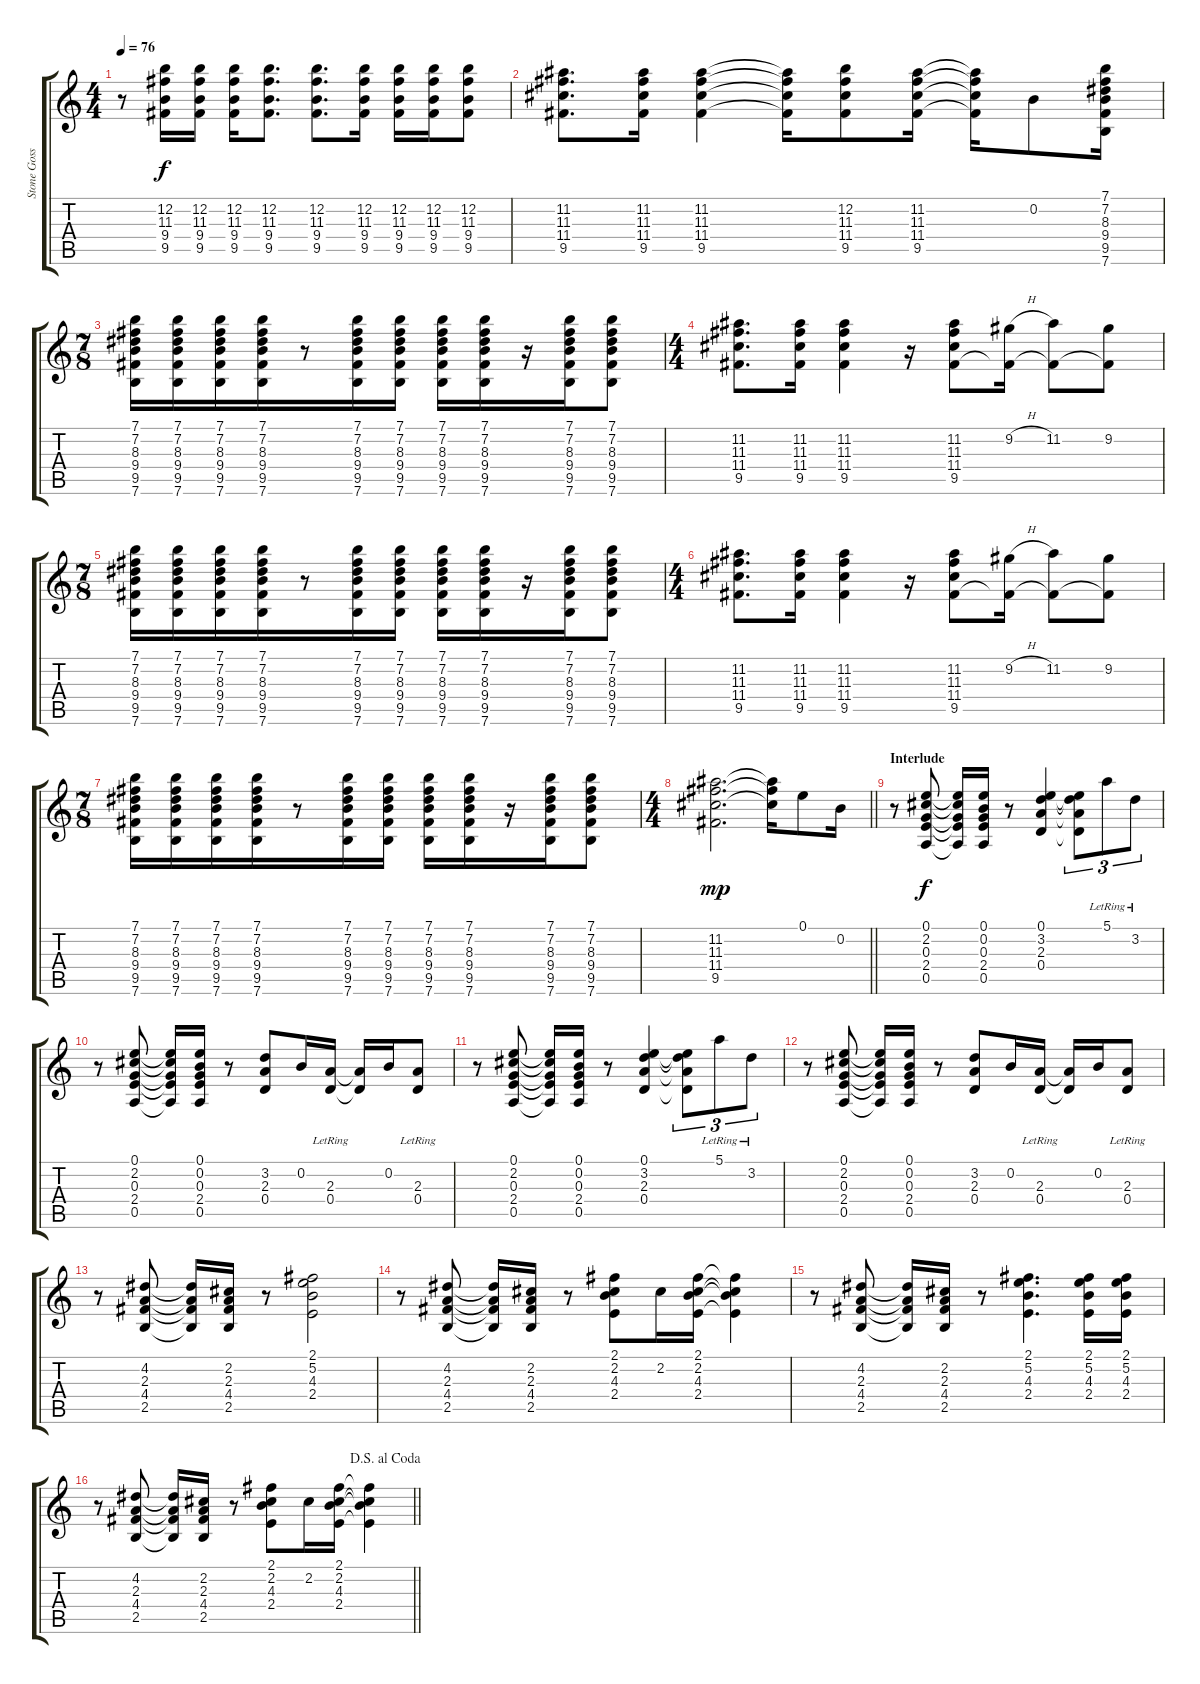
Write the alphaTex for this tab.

\track ("Stone Gossard (Rythm)" "Stone Goss") {instrument electricguitarclean}
\staff {score tabs}
\tuning (E4 B3 G3 D3 A2 E2) {hide}
\ts (4 4)
\tempo 76
\clef g2
\ks c
r.8{dy f instrument electricguitarjazz} (12.2 11.3 9.4 9.5).16 (12.2 11.3 9.4 9.5).16 (12.2 11.3 9.4 9.5).16 (12.2 11.3 9.4 9.5).8{d} (12.2 11.3 9.4 9.5).8{d} (12.2 11.3 9.4 9.5).16 (12.2 11.3 9.4 9.5).16 (12.2 11.3 9.4 9.5).16 (12.2 11.3 9.4 9.5).8 |
(11.2 11.3 11.4 9.5).8{d} (11.2 11.3 11.4 9.5).16 (11.2 11.3 11.4 9.5).4 (11.2{t} 11.3{t} 11.4{t} 9.5{t}).16 (12.2 11.3 11.4 9.5).8 (11.2 11.3 11.4 9.5).16 (11.2{t} 11.3{t} 11.4{t} 9.5{t}).16 0.2.8 (7.1 7.2 8.3 9.4 9.5 7.6).16 |
\ts (7 8)
(7.1 7.2 8.3 9.4 9.5 7.6).16 (7.1 7.2 8.3 9.4 9.5 7.6).16 (7.1 7.2 8.3 9.4 9.5 7.6).16 (7.1 7.2 8.3 9.4 9.5 7.6).16 r.8 (7.1 7.2 8.3 9.4 9.5 7.6).16 (7.1 7.2 8.3 9.4 9.5 7.6).16 (7.1 7.2 8.3 9.4 9.5 7.6).16 (7.1 7.2 8.3 9.4 9.5 7.6).16 r.16 (7.1 7.2 8.3 9.4 9.5 7.6).16 (7.1 7.2 8.3 9.4 9.5 7.6).8 |
\ts (4 4)
(11.2 11.3 11.4 9.5).8{d} (11.2 11.3 11.4 9.5).16 (11.2 11.3 11.4 9.5).4 r.16 (11.2 11.3 11.4 9.5).8 (9.2{h} 9.5{t}).16 (11.2 9.5{t}).8 (9.2 9.5{t}).8 |
\ts (7 8)
(7.1 7.2 8.3 9.4 9.5 7.6).16 (7.1 7.2 8.3 9.4 9.5 7.6).16 (7.1 7.2 8.3 9.4 9.5 7.6).16 (7.1 7.2 8.3 9.4 9.5 7.6).16 r.8 (7.1 7.2 8.3 9.4 9.5 7.6).16 (7.1 7.2 8.3 9.4 9.5 7.6).16 (7.1 7.2 8.3 9.4 9.5 7.6).16 (7.1 7.2 8.3 9.4 9.5 7.6).16 r.16 (7.1 7.2 8.3 9.4 9.5 7.6).16 (7.1 7.2 8.3 9.4 9.5 7.6).8 |
\ts (4 4)
(11.2 11.3 11.4 9.5).8{d} (11.2 11.3 11.4 9.5).16 (11.2 11.3 11.4 9.5).4 r.16 (11.2 11.3 11.4 9.5).8 (9.2{h} 9.5{t}).16 (11.2 9.5{t}).8 (9.2 9.5{t}).8 |
\ts (7 8)
(7.1 7.2 8.3 9.4 9.5 7.6).16 (7.1 7.2 8.3 9.4 9.5 7.6).16 (7.1 7.2 8.3 9.4 9.5 7.6).16 (7.1 7.2 8.3 9.4 9.5 7.6).16 r.8 (7.1 7.2 8.3 9.4 9.5 7.6).16 (7.1 7.2 8.3 9.4 9.5 7.6).16 (7.1 7.2 8.3 9.4 9.5 7.6).16 (7.1 7.2 8.3 9.4 9.5 7.6).16 r.16 (7.1 7.2 8.3 9.4 9.5 7.6).16 (7.1 7.2 8.3 9.4 9.5 7.6).8 |
\ts (4 4)
\barLineRight lightlight
(11.2 11.3 11.4 9.5).2{d dy mp} (11.2{t} 11.3{t} 11.4{t}).16 0.1.8 0.2.16 |
\section ("" "Interlude")
r.8{volume 12 instrument electricguitarclean} (0.1 2.2 0.3 2.4 0.5).8{dy f} (0.1{t} 2.2{t} 0.3{t} 2.4{t} 0.5{t}).16 (0.1 0.2 0.3 2.4 0.5).16 r.8 (0.1 3.2 2.3 0.4).4 (0.1{t} 3.2{t} 2.3{t} 0.4{t}).8{tu (3 2)} 5.1{lr}.8{tu (3 2)} 3.2{lr}.8{tu (3 2)} |
r.8 (0.1 2.2 0.3 2.4 0.5).8 (0.1{t} 2.2{t} 0.3{t} 2.4{t} 0.5{t}).16 (0.1 0.2 0.3 2.4 0.5).16 r.8 (3.2 2.3 0.4).8 0.2.16 (2.3{lr} 0.4{lr}).16 (2.3{t} 0.4{t}).16 0.2.16 (2.3{lr} 0.4{lr}).8 |
r.8 (0.1 2.2 0.3 2.4 0.5).8 (0.1{t} 2.2{t} 0.3{t} 2.4{t} 0.5{t}).16 (0.1 0.2 0.3 2.4 0.5).16 r.8 (0.1 3.2 2.3 0.4).4 (0.1{t} 3.2{t} 2.3{t} 0.4{t}).8{tu (3 2)} 5.1{lr}.8{tu (3 2)} 3.2{lr}.8{tu (3 2)} |
r.8 (0.1 2.2 0.3 2.4 0.5).8 (0.1{t} 2.2{t} 0.3{t} 2.4{t} 0.5{t}).16 (0.1 0.2 0.3 2.4 0.5).16 r.8 (3.2 2.3 0.4).8 0.2.16 (2.3{lr} 0.4{lr}).16 (2.3{t} 0.4{t}).16 0.2.16 (2.3{lr} 0.4{lr}).8 |
r.8 (4.2 2.3 4.4 2.5).8 (4.2{t} 2.3{t} 4.4{t} 2.5{t}).16 (2.2 2.3 4.4 2.5).16 r.8 (2.1 5.2 4.3 2.4).2 |
r.8 (4.2 2.3 4.4 2.5).8 (4.2{t} 2.3{t} 4.4{t} 2.5{t}).16 (2.2 2.3 4.4 2.5).16 r.8 (2.1 2.2 4.3 2.4).8 2.2.16 (2.1 2.2 4.3 2.4).16 (2.1{t} 2.2{t} 4.3{t} 2.4{t}).4 |
r.8 (4.2 2.3 4.4 2.5).8 (4.2{t} 2.3{t} 4.4{t} 2.5{t}).16 (2.2 2.3 4.4 2.5).16 r.8 (2.1 5.2 4.3 2.4).4{d} (2.1 5.2 4.3 2.4).16 (2.1 5.2 4.3 2.4).16 |
\jump dalsegnoalcoda
\barLineRight lightlight
r.8 (4.2 2.3 4.4 2.5).8 (4.2{t} 2.3{t} 4.4{t} 2.5{t}).16 (2.2 2.3 4.4 2.5).16 r.8 (2.1 2.2 4.3 2.4).8 2.2.16 (2.1 2.2 4.3 2.4).16 (2.1{t} 2.2{t} 4.3{t} 2.4{t}).4
